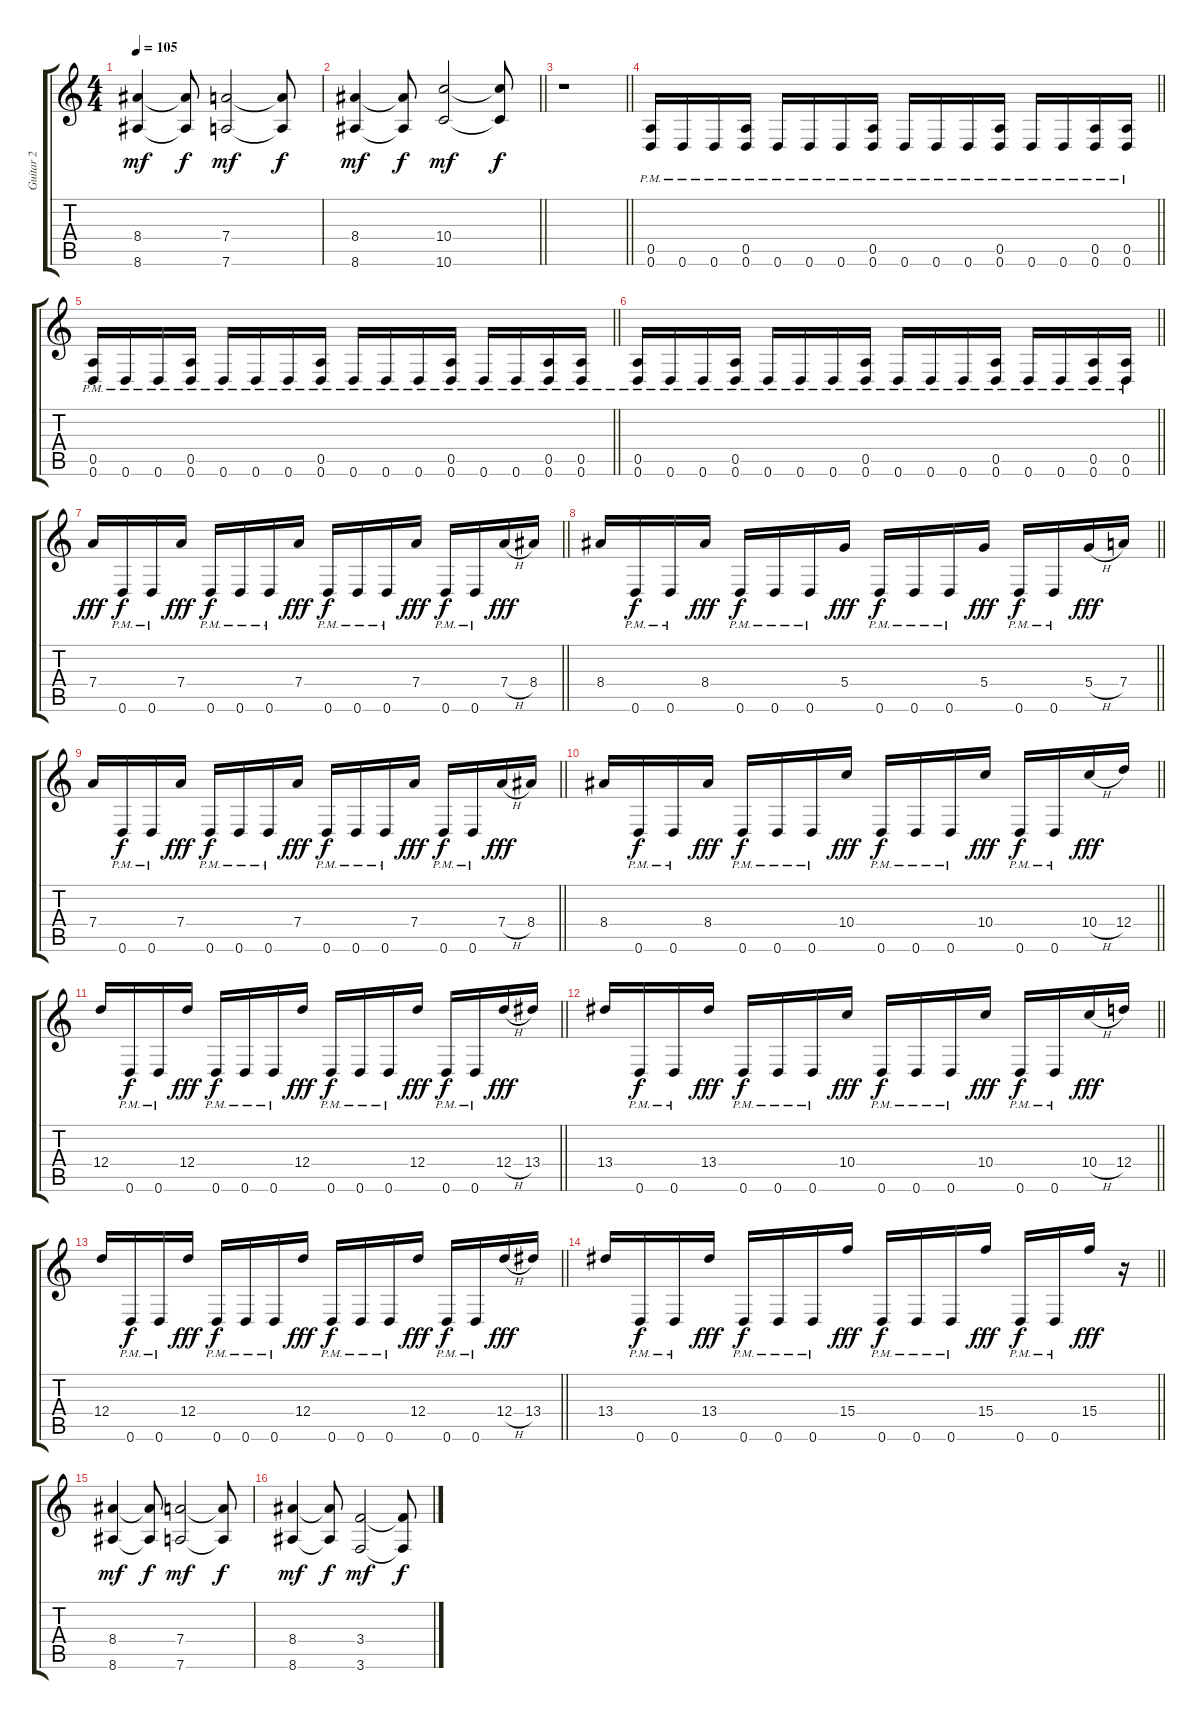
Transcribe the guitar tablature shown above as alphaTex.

\track ("Guitar 2" "Guitar 2") {instrument distortionguitar}
\staff {score tabs}
\tuning (E4 B3 G3 D3 A2 D2) {hide}
\ts (4 4)
\tempo 105
\clef g2
\ks c
(8.4 8.6).4{dy mf} (8.4{t} 8.6{t}).8{dy f} (7.4 7.6).2{dy mf} (7.4{t} 7.6{t}).8{dy f} |
\barLineRight lightlight
(8.4 8.6).4{dy mf} (8.4{t} 8.6{t}).8{dy f} (10.4 10.6).2{dy mf} (10.4{t} 10.6{t}).8{dy f} |
\section ("" "")
\barLineRight lightlight
r.1 |
\barLineRight lightlight
(0.5{pm} 0.6).16 0.6{pm}.16 0.6{pm}.16 (0.5{pm} 0.6).16 0.6{pm}.16 0.6{pm}.16 0.6{pm}.16 (0.5{pm} 0.6).16 0.6{pm}.16 0.6{pm}.16 0.6{pm}.16 (0.5{pm} 0.6).16 0.6{pm}.16 0.6{pm}.16 (0.5{pm} 0.6).16 (0.5{pm} 0.6).16 |
\barLineRight lightlight
(0.5{pm} 0.6).16 0.6{pm}.16 0.6{pm}.16 (0.5{pm} 0.6).16 0.6{pm}.16 0.6{pm}.16 0.6{pm}.16 (0.5{pm} 0.6).16 0.6{pm}.16 0.6{pm}.16 0.6{pm}.16 (0.5{pm} 0.6).16 0.6{pm}.16 0.6{pm}.16 (0.5{pm} 0.6).16 (0.5{pm} 0.6).16 |
\barLineRight lightlight
(0.5{pm} 0.6).16 0.6{pm}.16 0.6{pm}.16 (0.5{pm} 0.6).16 0.6{pm}.16 0.6{pm}.16 0.6{pm}.16 (0.5{pm} 0.6).16 0.6{pm}.16 0.6{pm}.16 0.6{pm}.16 (0.5{pm} 0.6).16 0.6{pm}.16 0.6{pm}.16 (0.5{pm} 0.6).16 (0.5{pm} 0.6).16 |
\section ("" "")
\barLineRight lightlight
7.4.16{dy fff} 0.6{pm}.16{dy f} 0.6{pm}.16 7.4.16{dy fff} 0.6{pm}.16{dy f} 0.6{pm}.16 0.6{pm}.16 7.4.16{dy fff} 0.6{pm}.16{dy f} 0.6{pm}.16 0.6{pm}.16 7.4.16{dy fff} 0.6{pm}.16{dy f} 0.6{pm}.16 7.4{h}.16{dy fff} 8.4.16 |
\barLineRight lightlight
8.4.16 0.6{pm}.16{dy f} 0.6{pm}.16 8.4.16{dy fff} 0.6{pm}.16{dy f} 0.6{pm}.16 0.6{pm}.16 5.4.16{dy fff} 0.6{pm}.16{dy f} 0.6{pm}.16 0.6{pm}.16 5.4.16{dy fff} 0.6{pm}.16{dy f} 0.6{pm}.16 5.4{h}.16{dy fff} 7.4.16 |
\barLineRight lightlight
7.4.16 0.6{pm}.16{dy f} 0.6{pm}.16 7.4.16{dy fff} 0.6{pm}.16{dy f} 0.6{pm}.16 0.6{pm}.16 7.4.16{dy fff} 0.6{pm}.16{dy f} 0.6{pm}.16 0.6{pm}.16 7.4.16{dy fff} 0.6{pm}.16{dy f} 0.6{pm}.16 7.4{h}.16{dy fff} 8.4.16 |
\barLineRight lightlight
8.4.16 0.6{pm}.16{dy f} 0.6{pm}.16 8.4.16{dy fff} 0.6{pm}.16{dy f} 0.6{pm}.16 0.6{pm}.16 10.4.16{dy fff} 0.6{pm}.16{dy f} 0.6{pm}.16 0.6{pm}.16 10.4.16{dy fff} 0.6{pm}.16{dy f} 0.6{pm}.16 10.4{h}.16{dy fff} 12.4.16 |
\barLineRight lightlight
12.4.16 0.6{pm}.16{dy f} 0.6{pm}.16 12.4.16{dy fff} 0.6{pm}.16{dy f} 0.6{pm}.16 0.6{pm}.16 12.4.16{dy fff} 0.6{pm}.16{dy f} 0.6{pm}.16 0.6{pm}.16 12.4.16{dy fff} 0.6{pm}.16{dy f} 0.6{pm}.16 12.4{h}.16{dy fff} 13.4.16 |
\barLineRight lightlight
13.4.16 0.6{pm}.16{dy f} 0.6{pm}.16 13.4.16{dy fff} 0.6{pm}.16{dy f} 0.6{pm}.16 0.6{pm}.16 10.4.16{dy fff} 0.6{pm}.16{dy f} 0.6{pm}.16 0.6{pm}.16 10.4.16{dy fff} 0.6{pm}.16{dy f} 0.6{pm}.16 10.4{h}.16{dy fff} 12.4.16 |
\barLineRight lightlight
12.4.16 0.6{pm}.16{dy f} 0.6{pm}.16 12.4.16{dy fff} 0.6{pm}.16{dy f} 0.6{pm}.16 0.6{pm}.16 12.4.16{dy fff} 0.6{pm}.16{dy f} 0.6{pm}.16 0.6{pm}.16 12.4.16{dy fff} 0.6{pm}.16{dy f} 0.6{pm}.16 12.4{h}.16{dy fff} 13.4.16 |
\barLineRight lightlight
13.4.16 0.6{pm}.16{dy f} 0.6{pm}.16 13.4.16{dy fff} 0.6{pm}.16{dy f} 0.6{pm}.16 0.6{pm}.16 15.4.16{dy fff} 0.6{pm}.16{dy f} 0.6{pm}.16 0.6{pm}.16 15.4.16{dy fff} 0.6{pm}.16{dy f} 0.6{pm}.16 15.4.16{dy fff} r.16 |
\section ("" "")
(8.4 8.6).4{dy mf} (8.4{t} 8.6{t}).8{dy f} (7.4 7.6).2{dy mf} (7.4{t} 7.6{t}).8{dy f} |
(8.4 8.6).4{dy mf} (8.4{t} 8.6{t}).8{dy f} (3.4 3.6).2{dy mf} (3.4{t} 3.6{t}).8{dy f}
